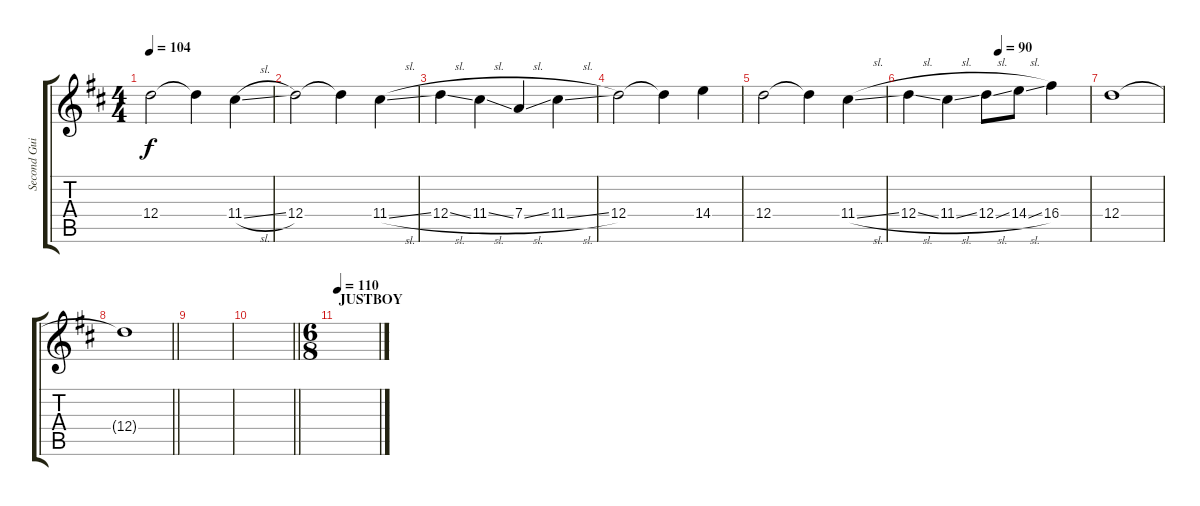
\track ("Second Guitar - Simon Neil" "Second Gui") {instrument overdrivenguitar}
\staff {score tabs}
\tuning (E4 B3 G3 D3 A2 D2) {hide}
\ts (4 4)
\tempo 104
\clef g2
\ks d
12.4{t}.2{dy f} 12.4{t}.4 11.4{sl}.4 |
12.4.2 12.4{t}.4 11.4{sl}.4 |
12.4{sl}.4 11.4{sl}.4 7.4{sl}.4 11.4{sl}.4 |
12.4.2 12.4{t}.4 14.4.4 |
12.4.2 12.4{t}.4 11.4{sl}.4 |
\tempo (90 0.5)
12.4{sl}.4 11.4{sl}.4 12.4{sl}.8 14.4{sl}.8 16.4.4 |
12.4.1 |
\barLineRight lightlight
12.4{t}.1 |
|
\barLineRight lightlight
|
\ts (6 8)
\section ("" "JUSTBOY")
\tempo 110
